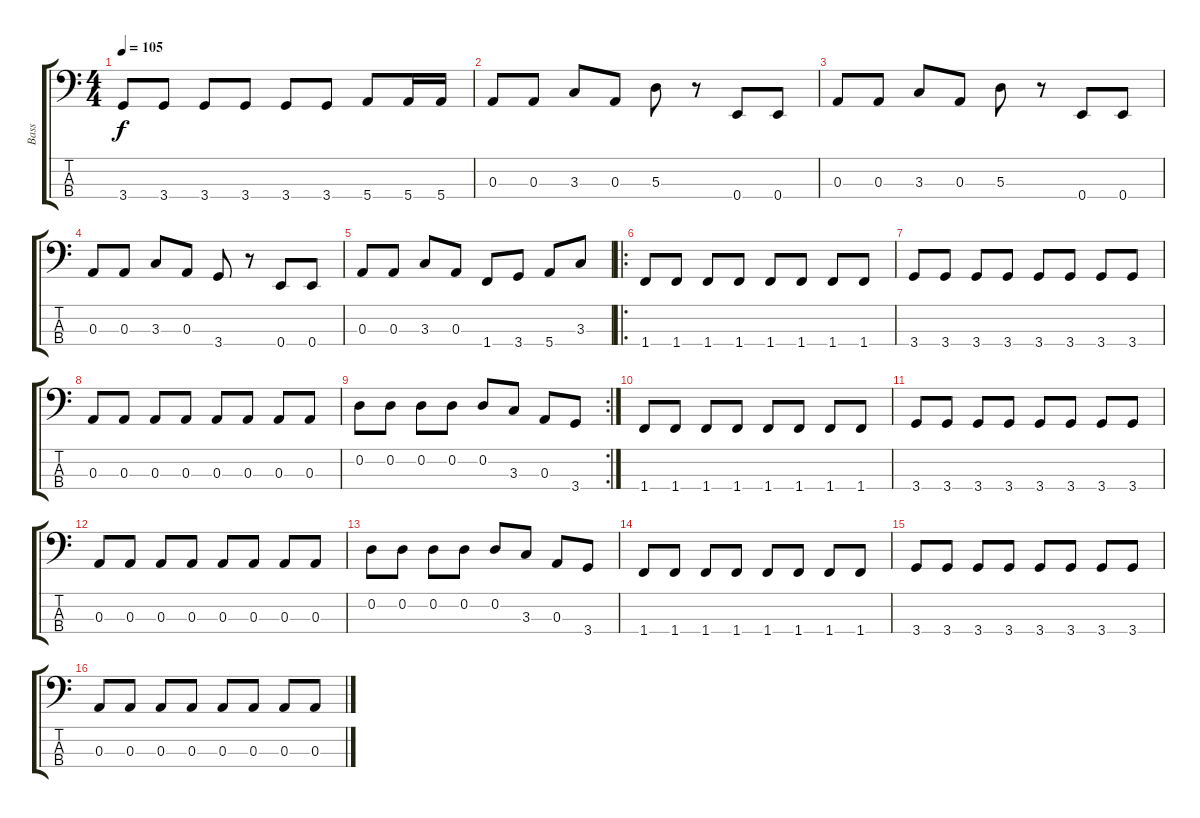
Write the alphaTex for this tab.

\track ("Bass" "Bass") {instrument electricbassfinger}
\staff {score tabs}
\tuning (G2 D2 A1 E1) {hide}
\ts (4 4)
\tempo 105
\clef f4
\ks c
3.4.8{dy f} 3.4.8 3.4.8 3.4.8 3.4.8 3.4.8 5.4.8 5.4.16 5.4.16 |
0.3.8 0.3.8 3.3.8 0.3.8 5.3.8 r.8 0.4.8 0.4.8 |
0.3.8 0.3.8 3.3.8 0.3.8 5.3.8 r.8 0.4.8 0.4.8 |
0.3.8 0.3.8 3.3.8 0.3.8 3.4.8 r.8 0.4.8 0.4.8 |
0.3.8 0.3.8 3.3.8 0.3.8 1.4.8 3.4.8 5.4.8 3.3.8 |
\ro
1.4.8 1.4.8 1.4.8 1.4.8 1.4.8 1.4.8 1.4.8 1.4.8 |
3.4.8 3.4.8 3.4.8 3.4.8 3.4.8 3.4.8 3.4.8 3.4.8 |
0.3.8 0.3.8 0.3.8 0.3.8 0.3.8 0.3.8 0.3.8 0.3.8 |
\rc 2
0.2.8 0.2.8 0.2.8 0.2.8 0.2.8 3.3.8 0.3.8 3.4.8 |
1.4.8 1.4.8 1.4.8 1.4.8 1.4.8 1.4.8 1.4.8 1.4.8 |
3.4.8 3.4.8 3.4.8 3.4.8 3.4.8 3.4.8 3.4.8 3.4.8 |
0.3.8 0.3.8 0.3.8 0.3.8 0.3.8 0.3.8 0.3.8 0.3.8 |
0.2.8 0.2.8 0.2.8 0.2.8 0.2.8 3.3.8 0.3.8 3.4.8 |
1.4.8 1.4.8 1.4.8 1.4.8 1.4.8 1.4.8 1.4.8 1.4.8 |
3.4.8 3.4.8 3.4.8 3.4.8 3.4.8 3.4.8 3.4.8 3.4.8 |
0.3.8 0.3.8 0.3.8 0.3.8 0.3.8 0.3.8 0.3.8 0.3.8
